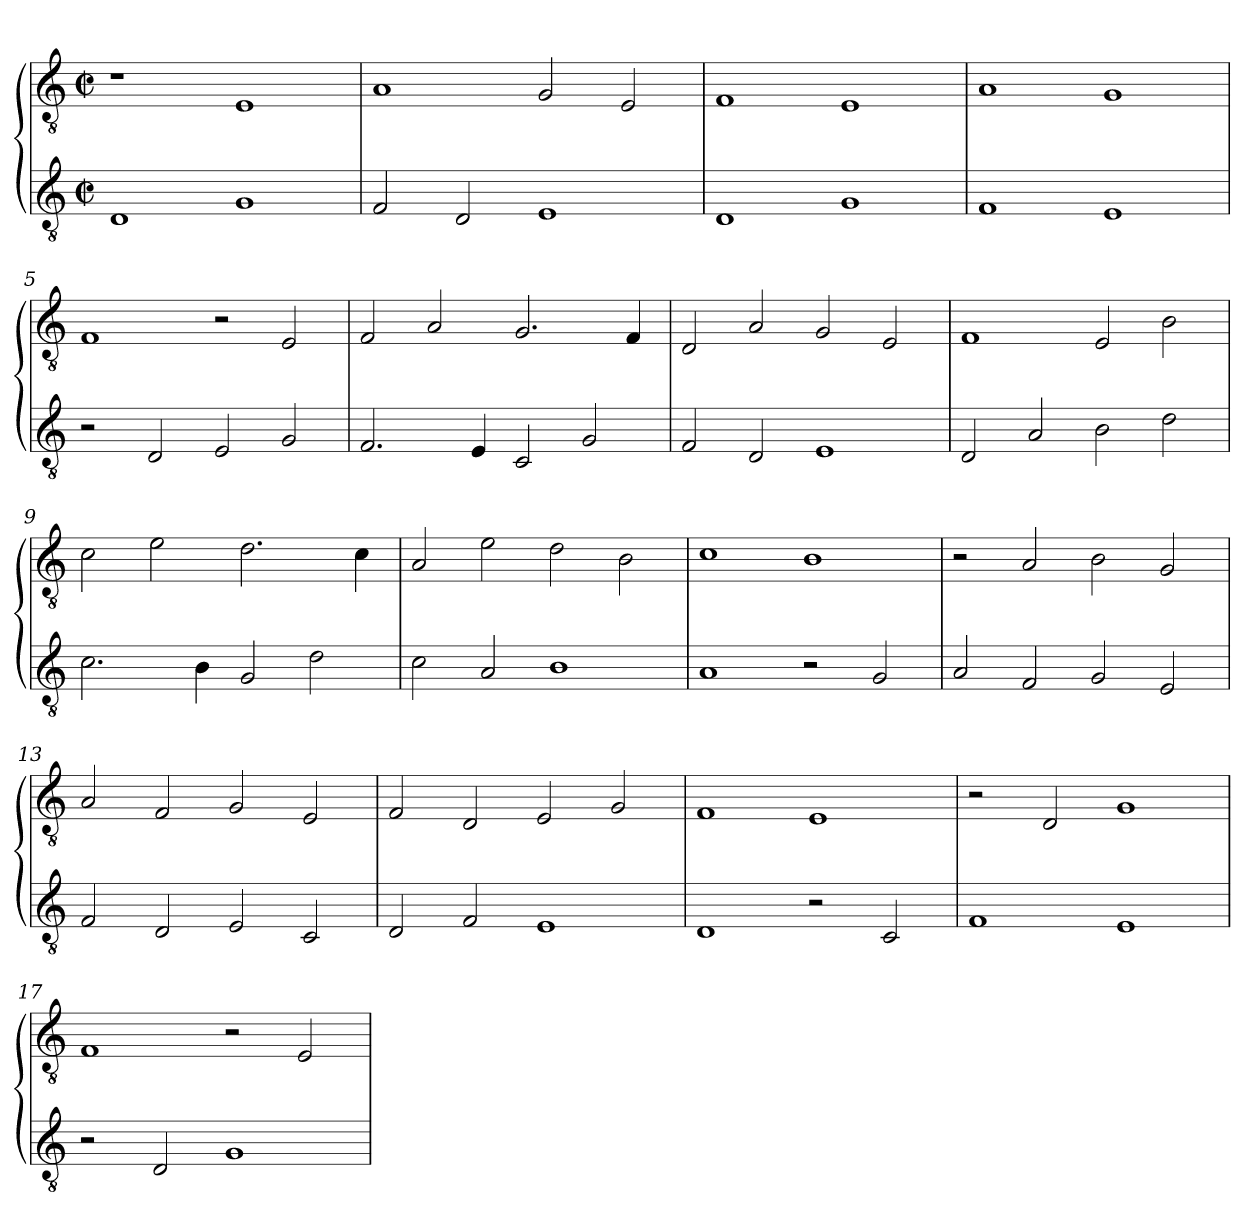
**kern	**kern
*part1	*part1
*staff2	*staff1
*clefGv2	*clefGv2
*k[]	*k[]
*M2/2	*M2/2
*met(c|)	*met(c|)
=1	=1
1D	1r
1G	1E
=2	=2
2F/	1A
2D/	.
1E	2G/
.	2E/
=3	=3
1D	1F
1G	1E
=4	=4
1F	1A
1E	1G
=5	=5
2r	1F
2D/	.
2E/	2r
2G/	2E/
=6	=6
2.F/	2F/
.	2A/
4E/	.
2C/	2.G/
2G/	.
.	4F/
=7	=7
2F/	2D/
2D/	2A/
1E	2G/
.	2E/
=8	=8
2D/	1F
2A/	.
2B\	2E/
2d\	2B\
=9	=9
2.c\	2c\
.	2e\
4B\	.
2G/	2.d\
2d\	.
.	4c\
=10	=10
2c\	2A/
2A/	2e\
1B	2d\
.	2B\
=11	=11
1A	1c
2r	1B
2G/	.
=12	=12
2A/	2r
2F/	2A/
2G/	2B\
2E/	2G/
=13	=13
2F/	2A/
2D/	2F/
2E/	2G/
2C/	2E/
=14	=14
2D/	2F/
2F/	2D/
1E	2E/
.	2G/
=15	=15
1D	1F
2r	1E
2C/	.
=16	=16
1F	2r
.	2D/
1E	1G
=17	=17
2r	1F
2D/	.
1G	2r
.	2E/
=	=
*-	*-
